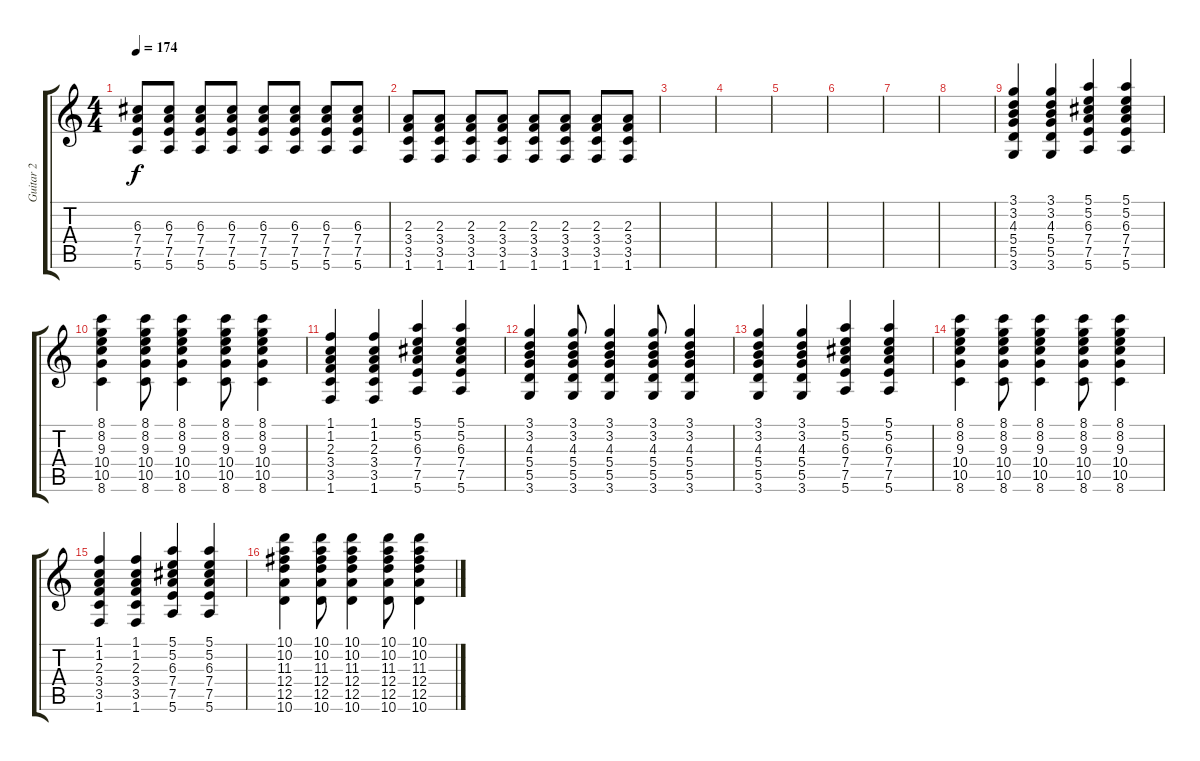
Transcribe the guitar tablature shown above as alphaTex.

\track ("Guitar 2" "Guitar 2") {instrument distortionguitar}
\staff {score tabs}
\tuning (E4 B3 G3 D3 A2 E2) {hide}
\ts (4 4)
\tempo 174
\clef g2
\ks c
(6.3 7.4 7.5 5.6).8{dy f} (6.3 7.4 7.5 5.6).8 (6.3 7.4 7.5 5.6).8 (6.3 7.4 7.5 5.6).8 (6.3 7.4 7.5 5.6).8 (6.3 7.4 7.5 5.6).8 (6.3 7.4 7.5 5.6).8 (6.3 7.4 7.5 5.6).8 |
(2.3 3.4 3.5 1.6).8 (2.3 3.4 3.5 1.6).8 (2.3 3.4 3.5 1.6).8 (2.3 3.4 3.5 1.6).8 (2.3 3.4 3.5 1.6).8 (2.3 3.4 3.5 1.6).8 (2.3 3.4 3.5 1.6).8 (2.3 3.4 3.5 1.6).8 |
|
|
|
|
|
|
(3.1 3.2 4.3 5.4 5.5 3.6).4 (3.1 3.2 4.3 5.4 5.5 3.6).4 (5.1 5.2 6.3 7.4 7.5 5.6).4 (5.1 5.2 6.3 7.4 7.5 5.6).4 |
(8.1 8.2 9.3 10.4 10.5 8.6).4 (8.1 8.2 9.3 10.4 10.5 8.6).8 (8.1 8.2 9.3 10.4 10.5 8.6).4 (8.1 8.2 9.3 10.4 10.5 8.6).8 (8.1 8.2 9.3 10.4 10.5 8.6).4 |
(1.1 1.2 2.3 3.4 3.5 1.6).4 (1.1 1.2 2.3 3.4 3.5 1.6).4 (5.1 5.2 6.3 7.4 7.5 5.6).4 (5.1 5.2 6.3 7.4 7.5 5.6).4 |
(3.1 3.2 4.3 5.4 5.5 3.6).4 (3.1 3.2 4.3 5.4 5.5 3.6).8 (3.1 3.2 4.3 5.4 5.5 3.6).4 (3.1 3.2 4.3 5.4 5.5 3.6).8 (3.1 3.2 4.3 5.4 5.5 3.6).4 |
(3.1 3.2 4.3 5.4 5.5 3.6).4 (3.1 3.2 4.3 5.4 5.5 3.6).4 (5.1 5.2 6.3 7.4 7.5 5.6).4 (5.1 5.2 6.3 7.4 7.5 5.6).4 |
(8.1 8.2 9.3 10.4 10.5 8.6).4 (8.1 8.2 9.3 10.4 10.5 8.6).8 (8.1 8.2 9.3 10.4 10.5 8.6).4 (8.1 8.2 9.3 10.4 10.5 8.6).8 (8.1 8.2 9.3 10.4 10.5 8.6).4 |
(1.1 1.2 2.3 3.4 3.5 1.6).4 (1.1 1.2 2.3 3.4 3.5 1.6).4 (5.1 5.2 6.3 7.4 7.5 5.6).4 (5.1 5.2 6.3 7.4 7.5 5.6).4 |
(10.1 10.2 11.3 12.4 12.5 10.6).4 (10.1 10.2 11.3 12.4 12.5 10.6).8 (10.1 10.2 11.3 12.4 12.5 10.6).4 (10.1 10.2 11.3 12.4 12.5 10.6).8 (10.1 10.2 11.3 12.4 12.5 10.6).4
